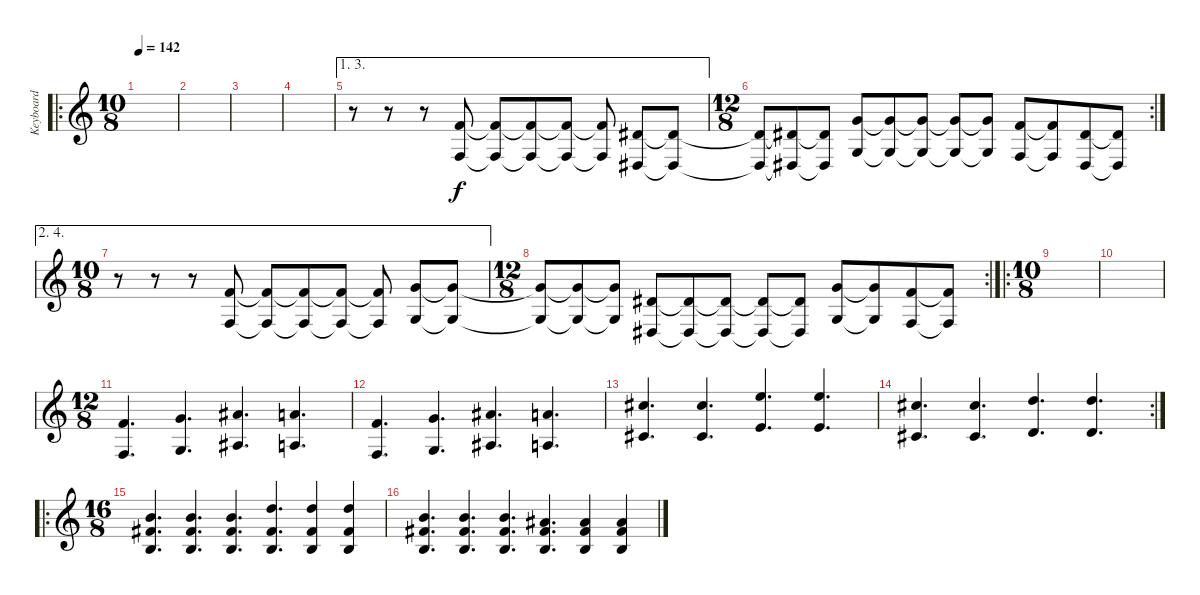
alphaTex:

\track ("Keyboard" "Keyboard") {instrument drawbarorgan}
\staff {score}
\tuning (B3 Ab3 E3 B2 Gb2 B1) {hide}
\ro
\ts (10 8)
\tempo 142
\clef g2
\ks c
|
|
|
|
\ae (1 3)
r.8 r.8 r.8 (6.1 6.4).8 (6.1{t} 6.4{t}).8 (6.1{t} 6.4{t}).8 (6.1{t} 6.4{t}).8 (6.1{t} 6.4{t}).8{beam split} (4.1 4.4).8{beam merge} (4.1{t} 4.4{t}).8 |
\rc 2
\ts (12 8)
(4.1{t} 4.4{t}).8 (4.1{t} 4.4{t}).8 (4.1{t} 4.4{t}).8 (8.1 8.4).8 (8.1{t} 8.4{t}).8 (8.1{t} 8.4{t}).8 (8.1{t} 8.4{t}).8 (8.1{t} 8.4{t}).8{beam split} (6.1 6.4).8{beam merge} (6.1{t} 6.4{t}).8 (4.1 4.4).8 (4.1{t} 4.4{t}).8 |
\ae (2 4)
\ts (10 8)
r.8 r.8 r.8 (6.1 6.4).8 (6.1{t} 6.4{t}).8 (6.1{t} 6.4{t}).8 (6.1{t} 6.4{t}).8 (6.1{t} 6.4{t}).8{beam split} (8.1 8.4).8{beam merge} (8.1{t} 8.4{t}).8 |
\rc 2
\ts (12 8)
(8.1{t} 8.4{t}).8 (8.1{t} 8.4{t}).8 (8.1{t} 8.4{t}).8 (4.1 4.4).8 (4.1{t} 4.4{t}).8 (4.1{t} 4.4{t}).8 (4.1{t} 4.4{t}).8 (4.1{t} 4.4{t}).8{beam split} (8.1 8.4).8{beam merge} (8.1{t} 8.4{t}).8 (6.1 6.4).8 (6.1{t} 6.4{t}).8 |
\ro
\ts (10 8)
|
|
\ts (12 8)
(6.1 6.4).4{d} (8.1 8.4).4{d} (14.2 6.3).4{d} (13.2 5.3).4{d} |
(6.1 6.4).4{d} (8.1 8.4).4{d} (14.2 6.3).4{d} (13.2 5.3).4{d} |
(17.2 9.3).4{d} (17.2 9.3).4{d} (20.2 12.3).4{d} (20.2 12.3).4{d} |
\rc 2
(17.2 9.3).4{d} (17.2 9.3).4{d} (18.2 10.3).4{d} (18.2 10.3).4{d} |
\ro
\ts (16 8)
(15.2 14.3 12.4).4{d} (15.2 14.3 12.4).4{d} (15.2 14.3 12.4).4{d} (15.1 14.3 12.4).4{d} (15.1 14.3 12.4).4 (15.1 14.3 12.4).4 |
(15.2 14.3 12.4).4{d} (15.2 14.3 12.4).4{d} (15.2 14.3 12.4).4{d} (14.2 14.3 12.4).4{d} (14.2 14.3 12.4).4 (14.2 14.3 12.4).4
